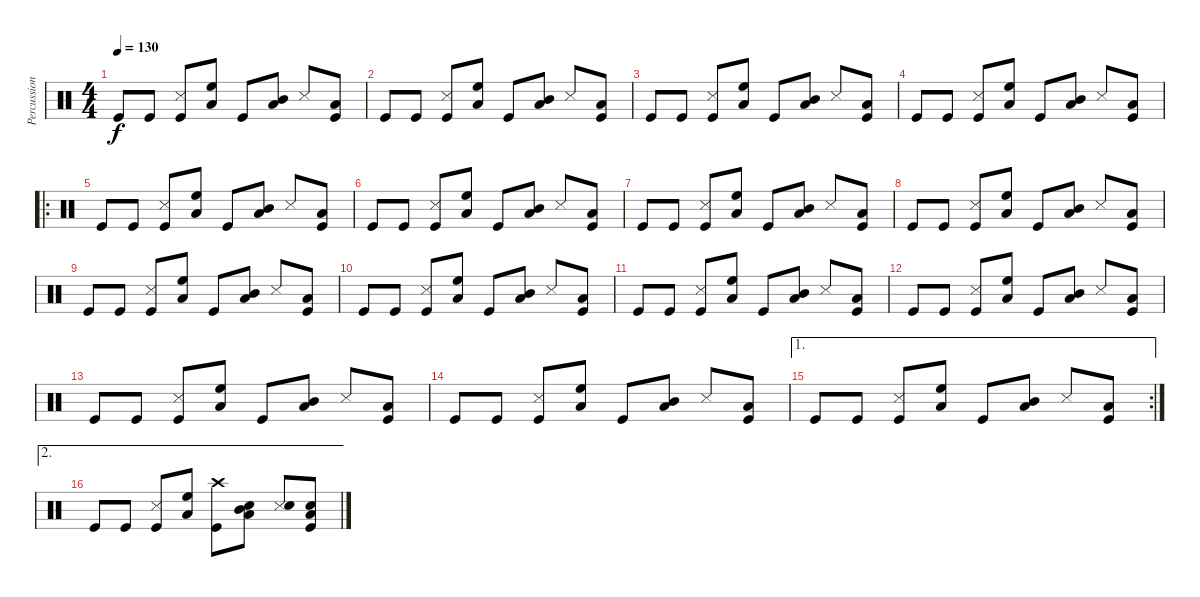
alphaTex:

\track ("Percussion" "Percussion") {instrument percussion}
\staff {score}
\articulation defaults
\ts (4 4)
\tempo 130
\clef neutral
\ks c "Kick (hit)".8{dy f} "Kick (hit)".8
("Metronome (hit)" "Kick (hit)").8 ("High Floor Tom (hit)" "Low Floor Tom (hit)").8 "Kick (hit)".8 ("Mid Tom (hit)" "Low Floor Tom (hit)").8 "Metronome (hit)".8 ("Low Floor Tom (hit)" "Kick (hit)").8 |
"Kick (hit)".8 "Kick (hit)".8 ("Metronome (hit)" "Kick (hit)").8 ("High Floor Tom (hit)" "Low Floor Tom (hit)").8 "Kick (hit)".8 ("Mid Tom (hit)" "Low Floor Tom (hit)").8 "Metronome (hit)".8 ("Low Floor Tom (hit)" "Kick (hit)").8 |
"Kick (hit)".8 "Kick (hit)".8 ("Metronome (hit)" "Kick (hit)").8 ("High Floor Tom (hit)" "Low Floor Tom (hit)").8 "Kick (hit)".8 ("Mid Tom (hit)" "Low Floor Tom (hit)").8 "Metronome (hit)".8 ("Low Floor Tom (hit)" "Kick (hit)").8 |
"Kick (hit)".8 "Kick (hit)".8 ("Metronome (hit)" "Kick (hit)").8 ("High Floor Tom (hit)" "Low Floor Tom (hit)").8 "Kick (hit)".8 ("Mid Tom (hit)" "Low Floor Tom (hit)").8 "Metronome (hit)".8 ("Low Floor Tom (hit)" "Kick (hit)").8 |
\ro "Kick (hit)".8 "Kick (hit)".8
("Metronome (hit)" "Kick (hit)").8 ("High Floor Tom (hit)" "Low Floor Tom (hit)").8 "Kick (hit)".8 ("Mid Tom (hit)" "Low Floor Tom (hit)").8 "Metronome (hit)".8 ("Low Floor Tom (hit)" "Kick (hit)").8 |
"Kick (hit)".8 "Kick (hit)".8 ("Metronome (hit)" "Kick (hit)").8 ("High Floor Tom (hit)" "Low Floor Tom (hit)").8 "Kick (hit)".8 ("Mid Tom (hit)" "Low Floor Tom (hit)").8 "Metronome (hit)".8 ("Low Floor Tom (hit)" "Kick (hit)").8 |
"Kick (hit)".8 "Kick (hit)".8 ("Metronome (hit)" "Kick (hit)").8 ("High Floor Tom (hit)" "Low Floor Tom (hit)").8 "Kick (hit)".8 ("Mid Tom (hit)" "Low Floor Tom (hit)").8 "Metronome (hit)".8 ("Low Floor Tom (hit)" "Kick (hit)").8 |
"Kick (hit)".8 "Kick (hit)".8 ("Metronome (hit)" "Kick (hit)").8 ("High Floor Tom (hit)" "Low Floor Tom (hit)").8 "Kick (hit)".8 ("Mid Tom (hit)" "Low Floor Tom (hit)").8 "Metronome (hit)".8 ("Low Floor Tom (hit)" "Kick (hit)").8 |
"Kick (hit)".8 "Kick (hit)".8 ("Metronome (hit)" "Kick (hit)").8 ("High Floor Tom (hit)" "Low Floor Tom (hit)").8 "Kick (hit)".8 ("Mid Tom (hit)" "Low Floor Tom (hit)").8 "Metronome (hit)".8 ("Low Floor Tom (hit)" "Kick (hit)").8 |
"Kick (hit)".8 "Kick (hit)".8 ("Metronome (hit)" "Kick (hit)").8 ("High Floor Tom (hit)" "Low Floor Tom (hit)").8 "Kick (hit)".8 ("Mid Tom (hit)" "Low Floor Tom (hit)").8 "Metronome (hit)".8 ("Low Floor Tom (hit)" "Kick (hit)").8 |
"Kick (hit)".8 "Kick (hit)".8 ("Metronome (hit)" "Kick (hit)").8 ("High Floor Tom (hit)" "Low Floor Tom (hit)").8 "Kick (hit)".8 ("Mid Tom (hit)" "Low Floor Tom (hit)").8 "Metronome (hit)".8 ("Low Floor Tom (hit)" "Kick (hit)").8 |
"Kick (hit)".8 "Kick (hit)".8 ("Metronome (hit)" "Kick (hit)").8 ("High Floor Tom (hit)" "Low Floor Tom (hit)").8 "Kick (hit)".8 ("Mid Tom (hit)" "Low Floor Tom (hit)").8 "Metronome (hit)".8 ("Low Floor Tom (hit)" "Kick (hit)").8 |
"Kick (hit)".8 "Kick (hit)".8 ("Metronome (hit)" "Kick (hit)").8 ("High Floor Tom (hit)" "Low Floor Tom (hit)").8 "Kick (hit)".8 ("Mid Tom (hit)" "Low Floor Tom (hit)").8 "Metronome (hit)".8 ("Low Floor Tom (hit)" "Kick (hit)").8 |
"Kick (hit)".8 "Kick (hit)".8 ("Metronome (hit)" "Kick (hit)").8 ("High Floor Tom (hit)" "Low Floor Tom (hit)").8 "Kick (hit)".8 ("Mid Tom (hit)" "Low Floor Tom (hit)").8 "Metronome (hit)".8 ("Low Floor Tom (hit)" "Kick (hit)").8 |
\ae 1
\rc 2 "Kick (hit)".8 "Kick (hit)".8
("Metronome (hit)" "Kick (hit)").8 ("High Floor Tom (hit)" "Low Floor Tom (hit)").8 "Kick (hit)".8 ("Mid Tom (hit)" "Low Floor Tom (hit)").8 "Metronome (hit)".8 ("Low Floor Tom (hit)" "Kick (hit)").8 |
\ae 2 "Kick (hit)".8 "Kick (hit)".8
("Metronome (hit)" "Kick (hit)").8 ("High Floor Tom (hit)" "Low Floor Tom (hit)").8 ("Crash high (hit)" "Kick (hit)").8 ("Mid Tom (hit)" "Low Floor Tom (hit)" "Snare (hit) 2").8 ("Metronome (hit)" "Snare (hit) 2").8 ("Low Floor Tom (hit)" "Snare (hit) 2" "Kick (hit)").8
